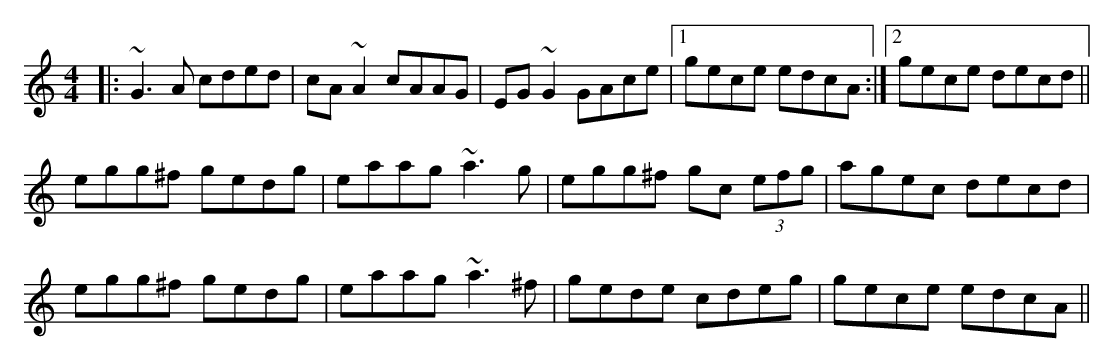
X:1
M:4/4
K:C
|:~G3A cded|cA~A2 cAAG|EG~G2 GAce|1 gece edcA:|2 gece decd||
egg^f gedg|eaag ~a3g|egg^f gc (3efg|agec decd|
egg^f gedg|eaag ~a3^f|gede cdeg|gece edcA||
